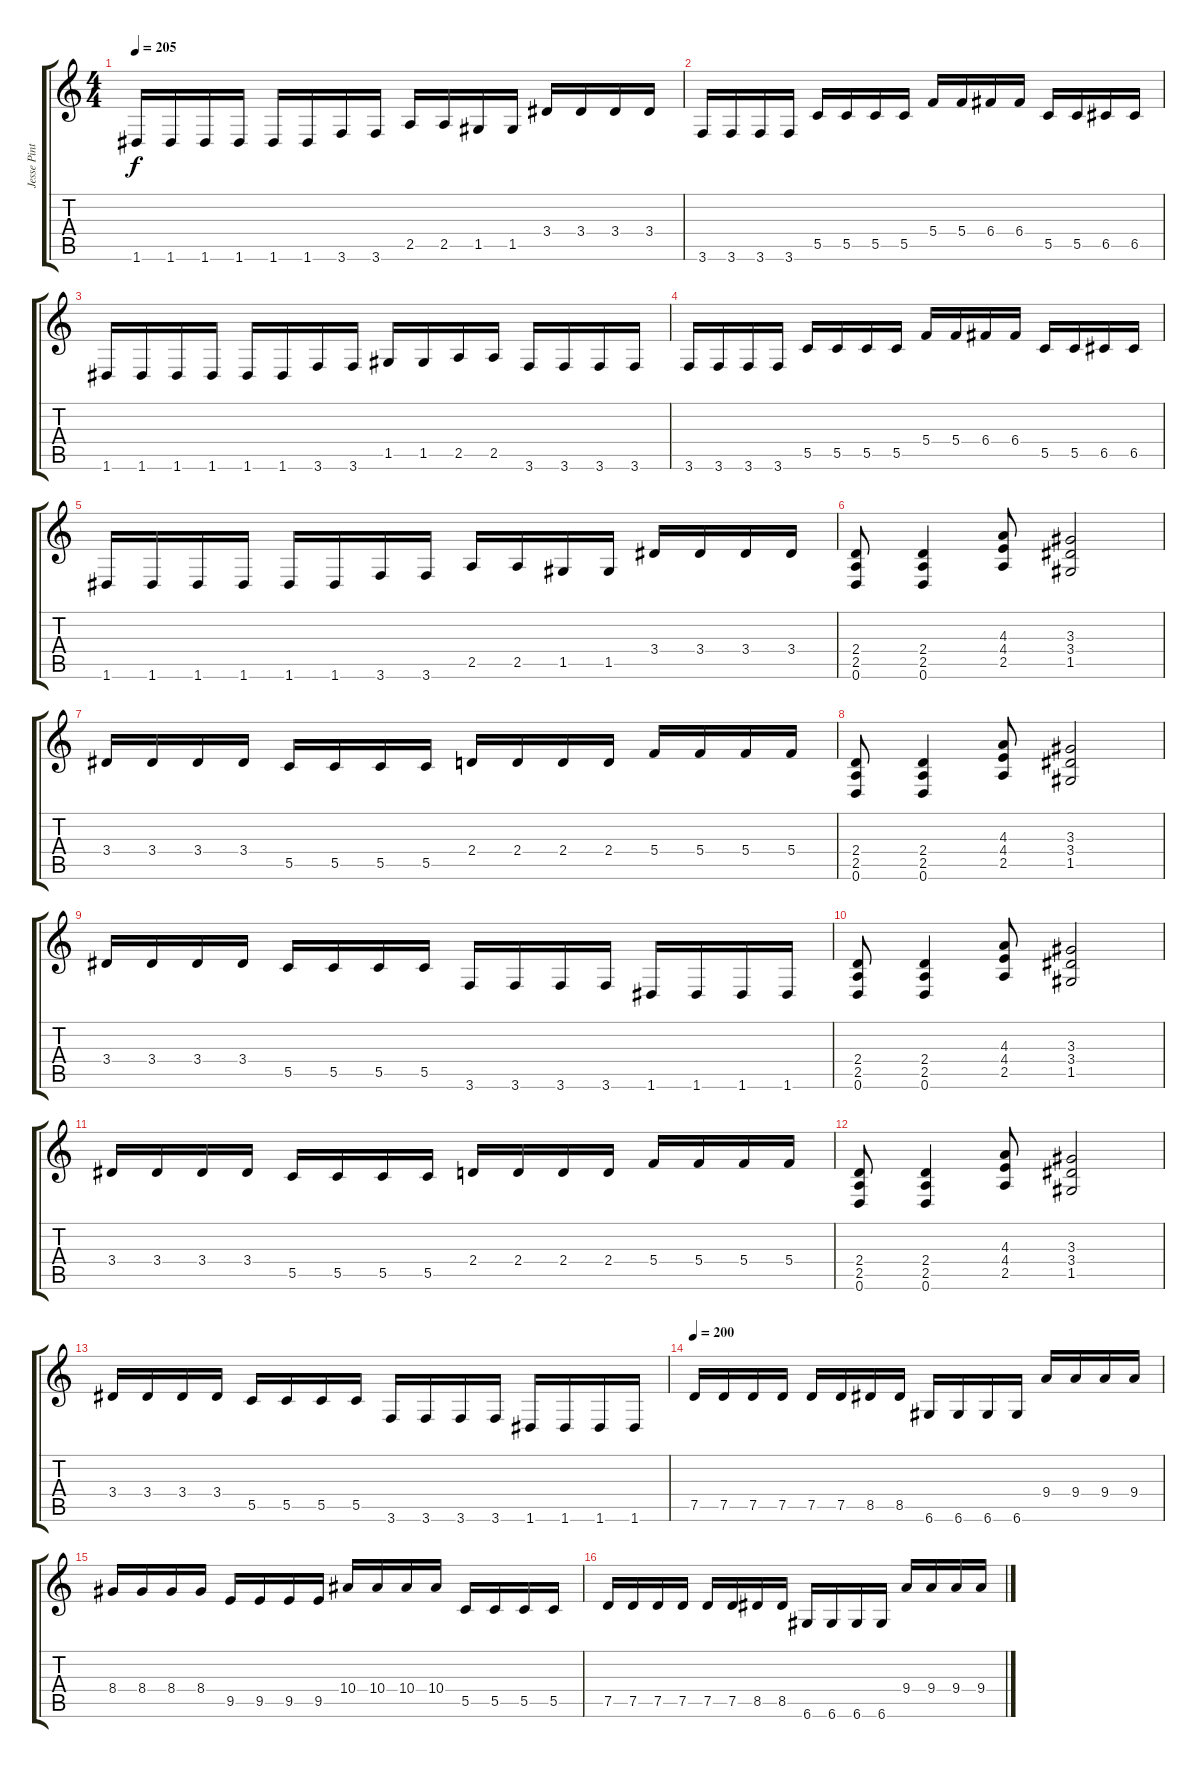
\track ("Jesse Pintado (Guitar 2)" "Jesse Pint") {instrument distortionguitar}
\staff {score tabs}
\tuning (D4 A3 F3 C3 G2 D2) {hide}
\ts (4 4)
\tempo 205
\clef g2
\ks c
1.6.16{dy f} 1.6.16 1.6.16 1.6.16 1.6.16 1.6.16 3.6.16 3.6.16 2.5.16 2.5.16 1.5.16 1.5.16 3.4.16 3.4.16 3.4.16 3.4.16 |
3.6.16 3.6.16 3.6.16 3.6.16 5.5.16 5.5.16 5.5.16 5.5.16 5.4.16 5.4.16 6.4.16 6.4.16 5.5.16 5.5.16 6.5.16 6.5.16 |
1.6.16 1.6.16 1.6.16 1.6.16 1.6.16 1.6.16 3.6.16 3.6.16 1.5.16 1.5.16 2.5.16 2.5.16 3.6.16 3.6.16 3.6.16 3.6.16 |
3.6.16 3.6.16 3.6.16 3.6.16 5.5.16 5.5.16 5.5.16 5.5.16 5.4.16 5.4.16 6.4.16 6.4.16 5.5.16 5.5.16 6.5.16 6.5.16 |
1.6.16 1.6.16 1.6.16 1.6.16 1.6.16 1.6.16 3.6.16 3.6.16 2.5.16 2.5.16 1.5.16 1.5.16 3.4.16 3.4.16 3.4.16 3.4.16 |
(2.4 2.5 0.6).8 (2.4 2.5 0.6).4 (4.3 4.4 2.5).8 (3.3 3.4 1.5).2 |
3.4.16 3.4.16 3.4.16 3.4.16 5.5.16 5.5.16 5.5.16 5.5.16 2.4.16 2.4.16 2.4.16 2.4.16 5.4.16 5.4.16 5.4.16 5.4.16 |
(2.4 2.5 0.6).8 (2.4 2.5 0.6).4 (4.3 4.4 2.5).8 (3.3 3.4 1.5).2 |
3.4.16 3.4.16 3.4.16 3.4.16 5.5.16 5.5.16 5.5.16 5.5.16 3.6.16 3.6.16 3.6.16 3.6.16 1.6.16 1.6.16 1.6.16 1.6.16 |
(2.4 2.5 0.6).8 (2.4 2.5 0.6).4 (4.3 4.4 2.5).8 (3.3 3.4 1.5).2 |
3.4.16 3.4.16 3.4.16 3.4.16 5.5.16 5.5.16 5.5.16 5.5.16 2.4.16 2.4.16 2.4.16 2.4.16 5.4.16 5.4.16 5.4.16 5.4.16 |
(2.4 2.5 0.6).8 (2.4 2.5 0.6).4 (4.3 4.4 2.5).8 (3.3 3.4 1.5).2 |
3.4.16 3.4.16 3.4.16 3.4.16 5.5.16 5.5.16 5.5.16 5.5.16 3.6.16 3.6.16 3.6.16 3.6.16 1.6.16 1.6.16 1.6.16 1.6.16 |
\tempo 200
7.5.16 7.5.16 7.5.16 7.5.16 7.5.16 7.5.16 8.5.16 8.5.16 6.6.16 6.6.16 6.6.16 6.6.16 9.4.16 9.4.16 9.4.16 9.4.16 |
8.4.16 8.4.16 8.4.16 8.4.16 9.5.16 9.5.16 9.5.16 9.5.16 10.4.16 10.4.16 10.4.16 10.4.16 5.5.16 5.5.16 5.5.16 5.5.16 |
7.5.16 7.5.16 7.5.16 7.5.16 7.5.16 7.5.16 8.5.16 8.5.16 6.6.16 6.6.16 6.6.16 6.6.16 9.4.16 9.4.16 9.4.16 9.4.16
